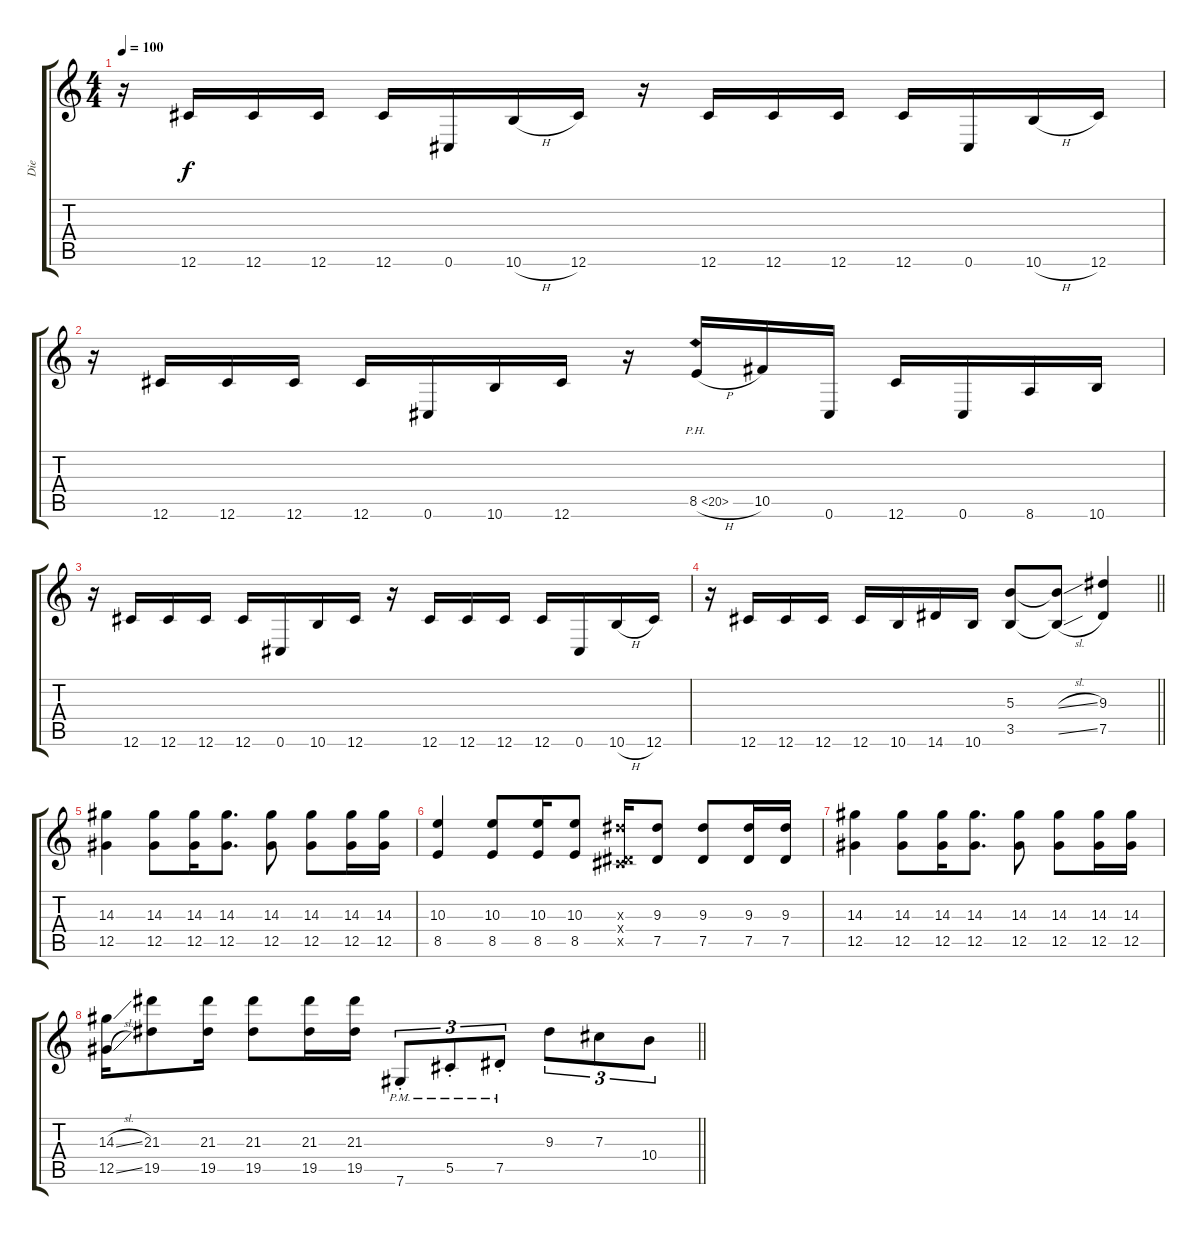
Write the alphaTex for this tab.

\track ("Die" "Die") {instrument distortionguitar}
\staff {score tabs}
\tuning (Eb4 Bb3 Gb3 Db3 Ab2 Db2) {hide}
\ts (4 4)
\tempo 100
\clef g2
\ks c
r.16{dy f} 12.6.16 12.6.16 12.6.16 12.6.16 0.6.16 10.6{h}.16 12.6.16 r.16 12.6.16 12.6.16 12.6.16 12.6.16 0.6.16 10.6{h}.16 12.6.16 |
r.16 12.6.16 12.6.16 12.6.16 12.6.16 0.6.16 10.6.16 12.6.16 r.16 8.5{ph 12 h}.16 10.5.16 0.6.16 12.6.16 0.6.16 8.6.16 10.6.16 |
r.16 12.6.16 12.6.16 12.6.16 12.6.16 0.6.16 10.6.16 12.6.16 r.16 12.6.16 12.6.16 12.6.16 12.6.16 0.6.16 10.6{h}.16 12.6.16 |
\barLineRight lightlight
r.16 12.6.16 12.6.16 12.6.16 12.6.16 10.6.16 14.6.16 10.6.16 (5.3 3.5).8 (5.3{sl t} 3.5{sl t}).8 (9.3 7.5).4 |
(14.3 12.5).4 (14.3 12.5).8 (14.3 12.5).16 (14.3 12.5).8{d} (14.3 12.5).8 (14.3 12.5).8 (14.3 12.5).16 (14.3 12.5).16 |
(10.3 8.5).4 (10.3 8.5).8 (10.3 8.5).16 (10.3 8.5).8 (9.3{x} 0.4{x} 7.5{x}).16 (9.3 7.5).8 (9.3 7.5).8 (9.3 7.5).16 (9.3 7.5).16 |
(14.3 12.5).4 (14.3 12.5).8 (14.3 12.5).16 (14.3 12.5).8{d} (14.3 12.5).8 (14.3 12.5).8 (14.3 12.5).16 (14.3 12.5).16 |
\barLineRight lightlight
(14.3{sl} 12.5{sl}).16 (21.3 19.5).8 (21.3 19.5).16 (21.3 19.5).8 (21.3 19.5).16 (21.3 19.5).16 7.6{pm st}.8{tu (3 2)} 5.5{pm st}.8{tu (3 2)} 7.5{pm st}.8{tu (3 2)} 9.3.8{tu (3 2)} 7.3.8{tu (3 2)} 10.4.8{tu (3 2)}
